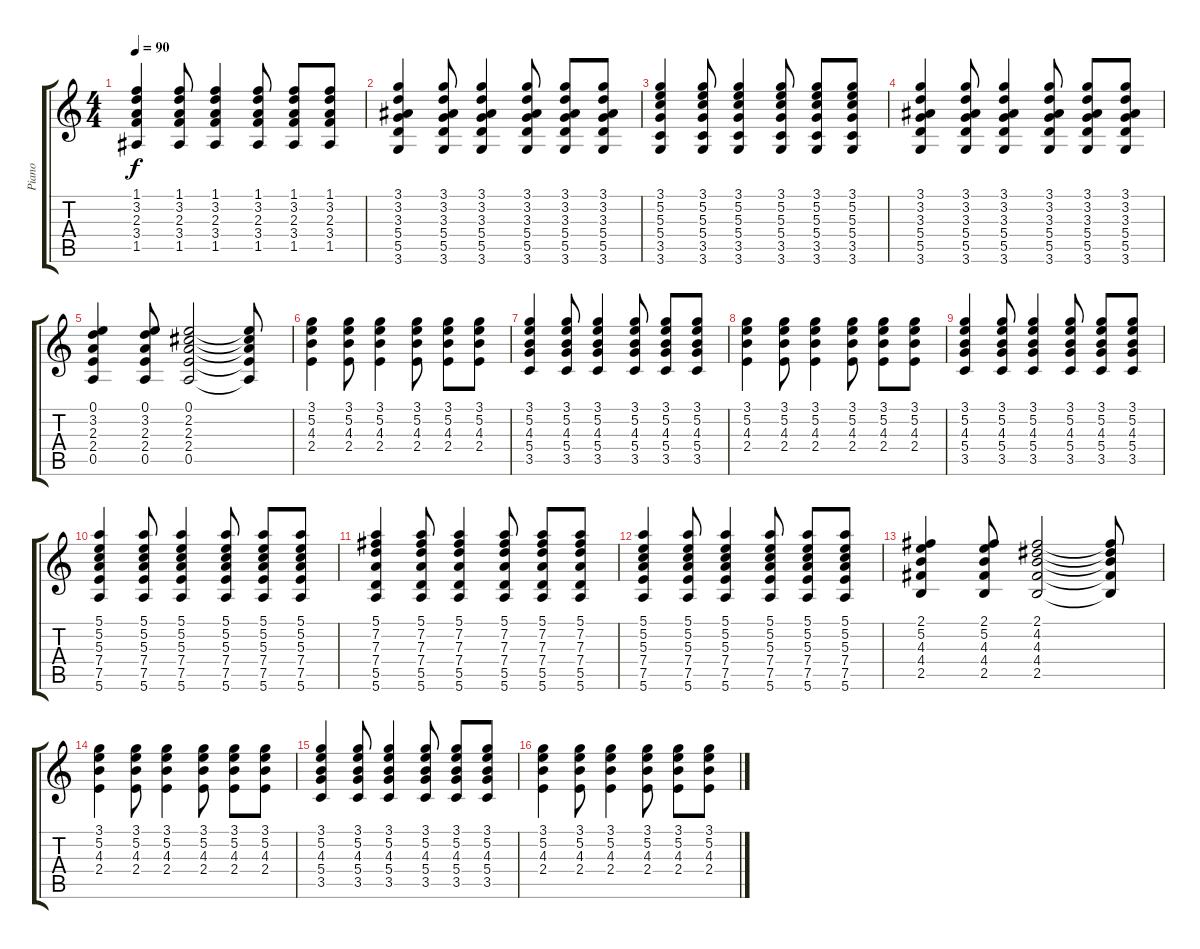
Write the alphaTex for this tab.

\track ("Piano" "Piano") {instrument acousticguitarsteel}
\staff {score tabs}
\tuning (E4 B3 G3 D3 A2 E2) {hide}
\ts (4 4)
\tempo 90
\clef g2
\ks c
(1.1 3.2 2.3 3.4 1.5).4{dy f} (1.1 3.2 2.3 3.4 1.5).8 (1.1 3.2 2.3 3.4 1.5).4 (1.1 3.2 2.3 3.4 1.5).8 (1.1 3.2 2.3 3.4 1.5).8 (1.1 3.2 2.3 3.4 1.5).8 |
(3.1 3.2 3.3 5.4 5.5 3.6).4 (3.1 3.2 3.3 5.4 5.5 3.6).8 (3.1 3.2 3.3 5.4 5.5 3.6).4 (3.1 3.2 3.3 5.4 5.5 3.6).8 (3.1 3.2 3.3 5.4 5.5 3.6).8 (3.1 3.2 3.3 5.4 5.5 3.6).8 |
(3.1 5.2 5.3 5.4 3.5 3.6).4 (3.1 5.2 5.3 5.4 3.5 3.6).8 (3.1 5.2 5.3 5.4 3.5 3.6).4 (3.1 5.2 5.3 5.4 3.5 3.6).8 (3.1 5.2 5.3 5.4 3.5 3.6).8 (3.1 5.2 5.3 5.4 3.5 3.6).8 |
(3.1 3.2 3.3 5.4 5.5 3.6).4 (3.1 3.2 3.3 5.4 5.5 3.6).8 (3.1 3.2 3.3 5.4 5.5 3.6).4 (3.1 3.2 3.3 5.4 5.5 3.6).8 (3.1 3.2 3.3 5.4 5.5 3.6).8 (3.1 3.2 3.3 5.4 5.5 3.6).8 |
(0.1 3.2 2.3 2.4 0.5).4 (0.1 3.2 2.3 2.4 0.5).8 (0.1 2.2 2.3 2.4 0.5).2 (0.1{t} 2.2{t} 2.3{t} 2.4{t} 0.5{t}).8 |
(3.1 5.2 4.3 2.4).4 (3.1 5.2 4.3 2.4).8 (3.1 5.2 4.3 2.4).4 (3.1 5.2 4.3 2.4).8 (3.1 5.2 4.3 2.4).8 (3.1 5.2 4.3 2.4).8 |
(3.1 5.2 4.3 5.4 3.5).4 (3.1 5.2 4.3 5.4 3.5).8 (3.1 5.2 4.3 5.4 3.5).4 (3.1 5.2 4.3 5.4 3.5).8 (3.1 5.2 4.3 5.4 3.5).8 (3.1 5.2 4.3 5.4 3.5).8 |
(3.1 5.2 4.3 2.4).4 (3.1 5.2 4.3 2.4).8 (3.1 5.2 4.3 2.4).4 (3.1 5.2 4.3 2.4).8 (3.1 5.2 4.3 2.4).8 (3.1 5.2 4.3 2.4).8 |
(3.1 5.2 4.3 5.4 3.5).4 (3.1 5.2 4.3 5.4 3.5).8 (3.1 5.2 4.3 5.4 3.5).4 (3.1 5.2 4.3 5.4 3.5).8 (3.1 5.2 4.3 5.4 3.5).8 (3.1 5.2 4.3 5.4 3.5).8 |
(5.1 5.2 5.3 7.4 7.5 5.6).4 (5.1 5.2 5.3 7.4 7.5 5.6).8 (5.1 5.2 5.3 7.4 7.5 5.6).4 (5.1 5.2 5.3 7.4 7.5 5.6).8 (5.1 5.2 5.3 7.4 7.5 5.6).8 (5.1 5.2 5.3 7.4 7.5 5.6).8 |
(5.1 7.2 7.3 7.4 5.5 5.6).4 (5.1 7.2 7.3 7.4 5.5 5.6).8 (5.1 7.2 7.3 7.4 5.5 5.6).4 (5.1 7.2 7.3 7.4 5.5 5.6).8 (5.1 7.2 7.3 7.4 5.5 5.6).8 (5.1 7.2 7.3 7.4 5.5 5.6).8 |
(5.1 5.2 5.3 7.4 7.5 5.6).4 (5.1 5.2 5.3 7.4 7.5 5.6).8 (5.1 5.2 5.3 7.4 7.5 5.6).4 (5.1 5.2 5.3 7.4 7.5 5.6).8 (5.1 5.2 5.3 7.4 7.5 5.6).8 (5.1 5.2 5.3 7.4 7.5 5.6).8 |
(2.1 5.2 4.3 4.4 2.5).4 (2.1 5.2 4.3 4.4 2.5).8 (2.1 4.2 4.3 4.4 2.5).2 (2.1{t} 4.2{t} 4.3{t} 4.4{t} 2.5{t}).8 |
(3.1 5.2 4.3 2.4).4 (3.1 5.2 4.3 2.4).8 (3.1 5.2 4.3 2.4).4 (3.1 5.2 4.3 2.4).8 (3.1 5.2 4.3 2.4).8 (3.1 5.2 4.3 2.4).8 |
(3.1 5.2 4.3 5.4 3.5).4 (3.1 5.2 4.3 5.4 3.5).8 (3.1 5.2 4.3 5.4 3.5).4 (3.1 5.2 4.3 5.4 3.5).8 (3.1 5.2 4.3 5.4 3.5).8 (3.1 5.2 4.3 5.4 3.5).8 |
(3.1 5.2 4.3 2.4).4 (3.1 5.2 4.3 2.4).8 (3.1 5.2 4.3 2.4).4 (3.1 5.2 4.3 2.4).8 (3.1 5.2 4.3 2.4).8 (3.1 5.2 4.3 2.4).8
